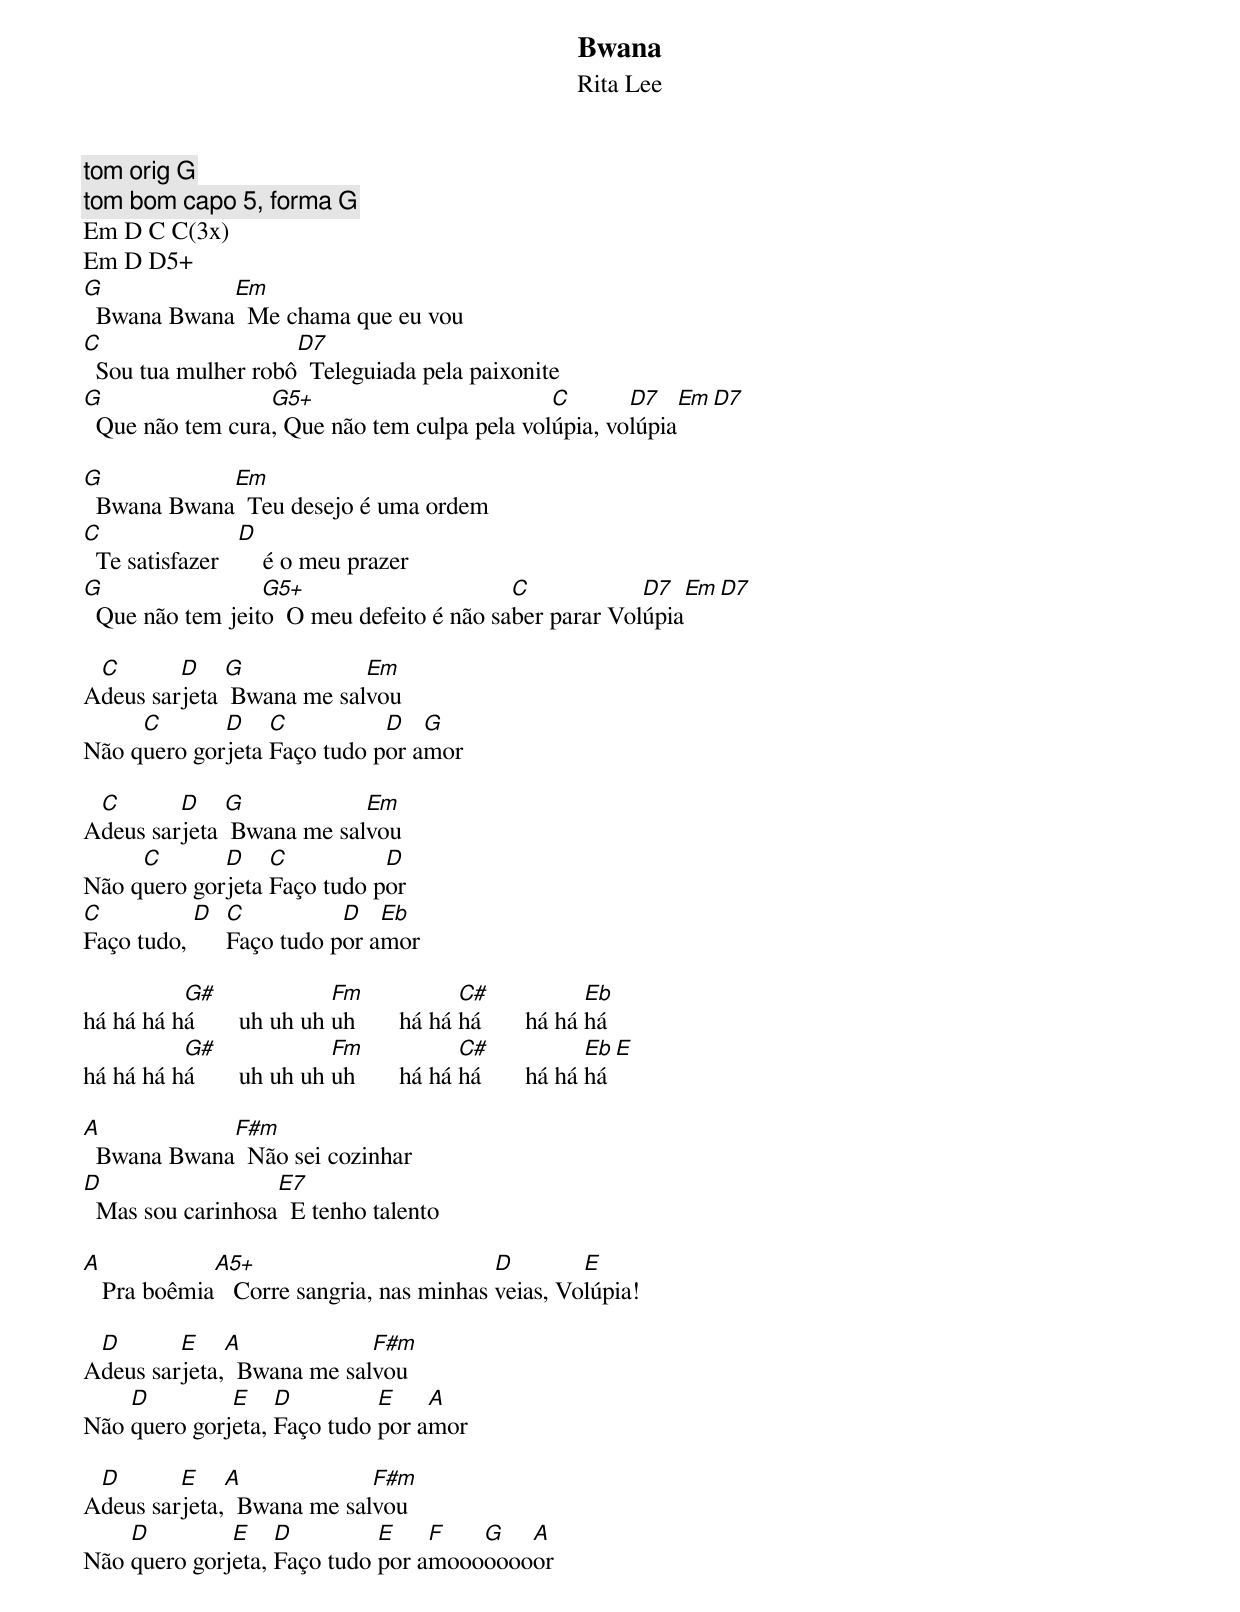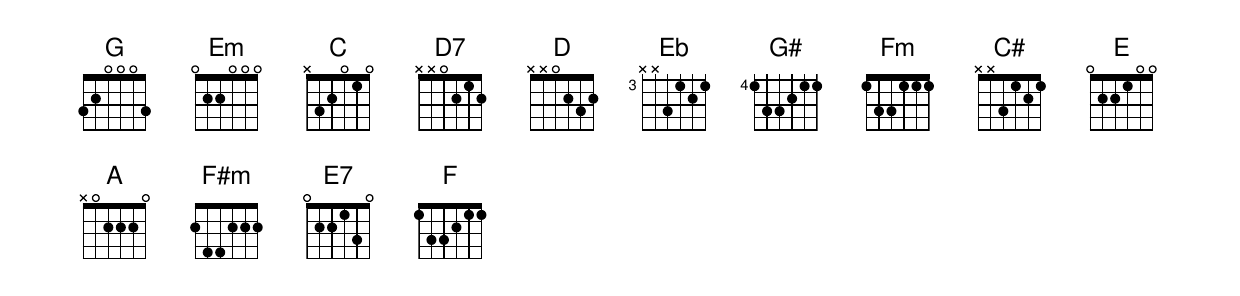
Bwana
Rita Lee

tom orig G
tom bom capo 5, forma G
Em D C C(3x)
Em D D5+
G            Em
  Bwana Bwana  Me chama que eu vou
C                    D7
  Sou tua mulher robô  Teleguiada pela paixonite
G                 G5+                         C       D7    Em  D7
  Que não tem cura, Que não tem culpa pela volúpia, volúpia

G            Em
  Bwana Bwana  Teu desejo é uma ordem
C                 D
  Te satisfazer       é o meu prazer
G                 G5+                      C            D7    Em  D7
  Que não tem jeito  O meu defeito é não saber parar Volúpia

 C       D    G            Em
Adeus sarjeta  Bwana me salvou
     C       D    C          D   G
Não quero gorjeta Faço tudo por amor

 C       D    G            Em
Adeus sarjeta  Bwana me salvou
     C       D    C          D
Não quero gorjeta Faço tudo por
C          D C          D   Eb
Faço tudo,   Faço tudo por amor

          G#               Fm             C#             Eb
há há há há       uh uh uh uh       há há há       há há há
          G#               Fm             C#             Eb  E
há há há há       uh uh uh uh       há há há       há há há

A            F#m
  Bwana Bwana  Não sei cozinhar
D                  E7
  Mas sou carinhosa  E tenho talento

A            A5+                          D        E
   Pra boêmia   Corre sangria, nas minhas veias, Volúpia!

 D       E    A             F#m
Adeus sarjeta,  Bwana me salvou
    D         E    D         E    A
Não quero gorjeta, Faço tudo por amor

 D       E    A             F#m
Adeus sarjeta,  Bwana me salvou
    D         E    D         E    F   G   A
Não quero gorjeta, Faço tudo por amoooooooor
